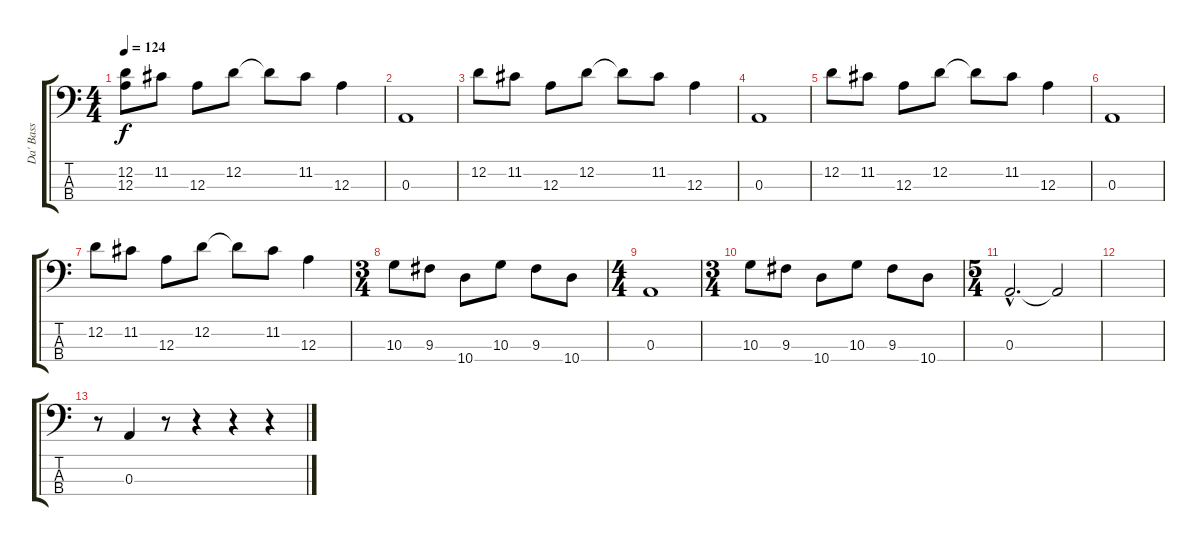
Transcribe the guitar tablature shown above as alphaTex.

\track ("Da' Bass" "Da' Bass") {instrument electricbasspick}
\staff {score tabs}
\tuning (G2 D2 A1 E1) {hide}
\ts (4 4)
\tempo 124
\clef f4
\ks c
(12.2 12.3{t}).8{dy f} 11.2.8 12.3.8 12.2.8 12.2{t}.8 11.2.8 12.3.4 |
0.3.1 |
12.2.8 11.2.8 12.3.8 12.2.8 12.2{t}.8 11.2.8 12.3.4 |
0.3.1 |
12.2.8 11.2.8 12.3.8 12.2.8 12.2{t}.8 11.2.8 12.3.4 |
0.3.1 |
12.2.8 11.2.8 12.3.8 12.2.8 12.2{t}.8 11.2.8 12.3.4 |
\ts (3 4)
10.3.8 9.3.8 10.4.8 10.3.8 9.3.8 10.4.8 |
\ts (4 4)
0.3.1 |
\ts (3 4)
10.3.8 9.3.8 10.4.8 10.3.8 9.3.8 10.4.8 |
\ts (5 4)
0.3{hac}.2{d} 0.3{t}.2 |
|
r.8 0.3.4 r.8 r.4 r.4 r.4
